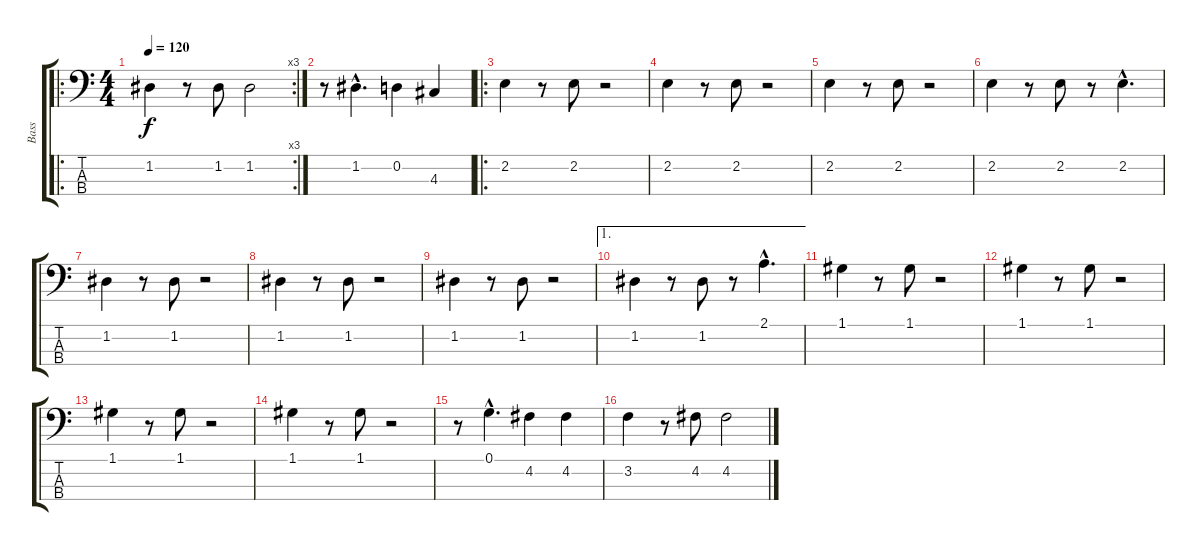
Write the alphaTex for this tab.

\track ("Bass" "Bass") {instrument electricbasspick}
\staff {score tabs}
\tuning (G2 D2 A1 E1) {hide}
\ro
\rc 3
\ts (4 4)
\tempo 120
\clef f4
\ks c
1.2.4{dy f instrument electricbasspick} r.8 1.2.8 1.2.2 |
r.8 1.2{hac}.4{d} 0.2.4 4.3.4 |
\ro
2.2.4 r.8 2.2.8 r.2 |
2.2.4 r.8 2.2.8 r.2 |
2.2.4 r.8 2.2.8 r.2 |
2.2.4 r.8 2.2.8 r.8 2.2{hac}.4{d} |
1.2.4 r.8 1.2.8 r.2 |
1.2.4 r.8 1.2.8 r.2 |
1.2.4 r.8 1.2.8 r.2 |
\ae 1
1.2.4 r.8 1.2.8 r.8 2.1{hac}.4{d} |
1.1.4 r.8 1.1.8 r.2 |
1.1.4 r.8 1.1.8 r.2 |
1.1.4 r.8 1.1.8 r.2 |
1.1.4 r.8 1.1.8 r.2 |
r.8 0.1{hac}.4{d} 4.2.4 4.2.4 |
3.2.4 r.8 4.2.8 4.2.2
